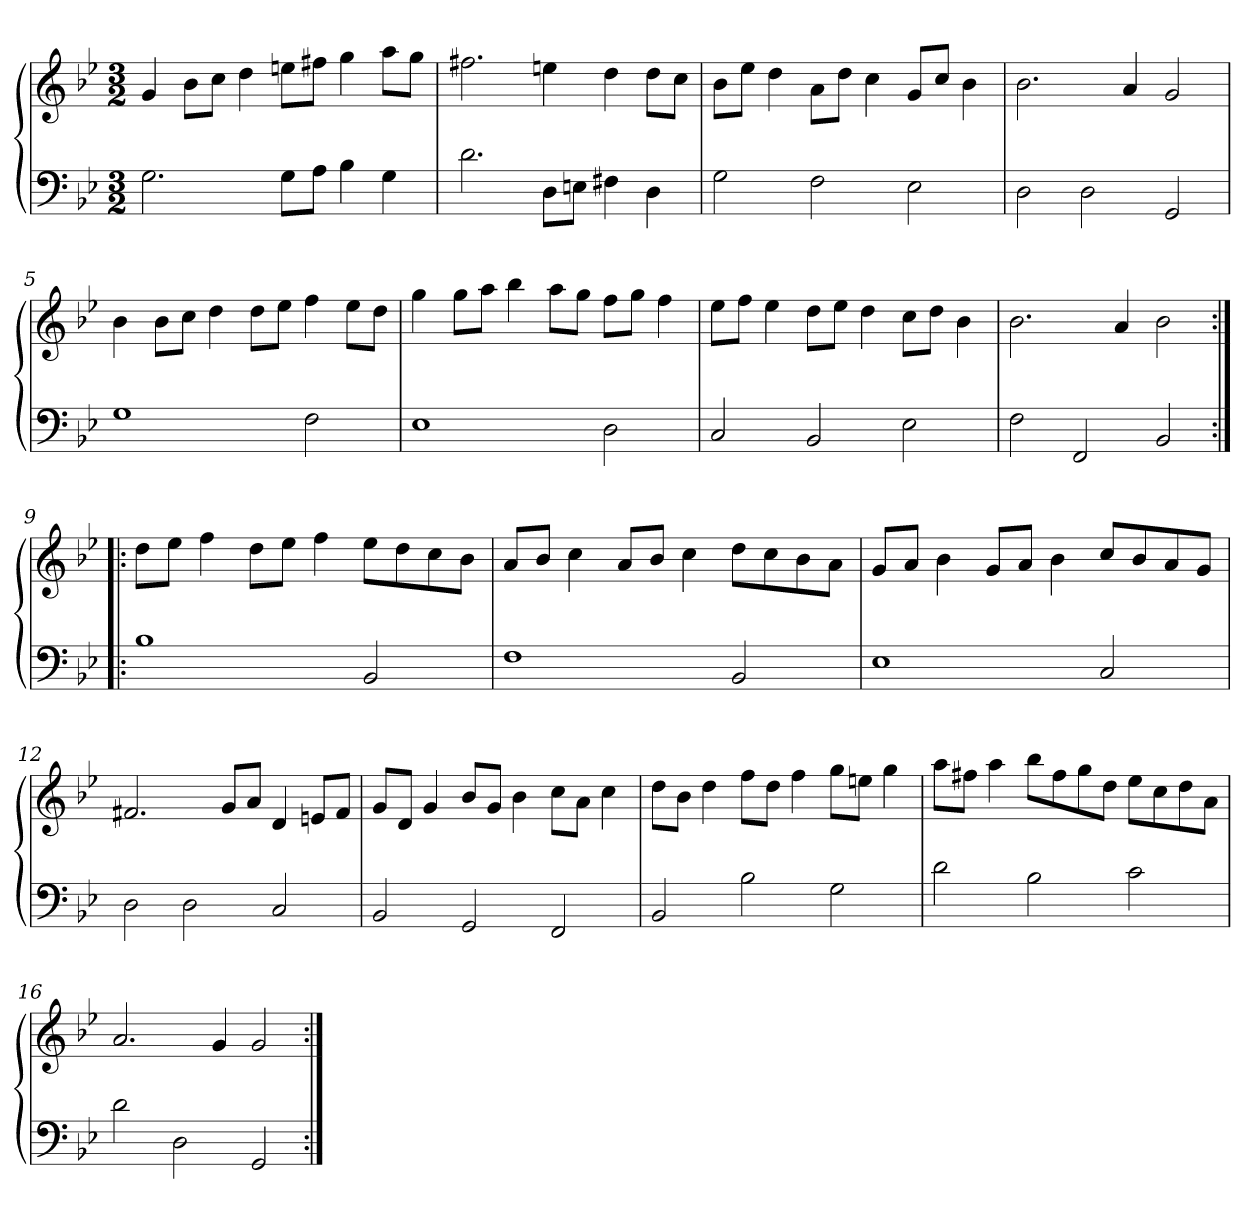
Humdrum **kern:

**kern	**kern
*part2	*part1
*staff2	*staff1
*clefF4	*clefG2
*k[b-e-]	*k[b-e-]
*g:	*g:
*M3/2	*M3/2
=1	=1
2.G\	4g/
.	8b-\L
.	8cc\J
.	4dd\
8G\L	8een\L
8A\J	8ff#X\J
4B-\	4gg\
4G\	8aa\L
.	8gg\J
=2	=2
2.d\	2.ff#X\
8D\L	4een\
8En\J	.
4F#X\	4dd\
4D\	8dd\L
.	8cc\J
=3	=3
2G\	8b-\L
.	8ee-\J
.	4dd\
2F\	8a\L
.	8dd\J
.	4cc\
2E-\	8g/L
.	8cc/J
.	4b-\
=4	=4
2D\	2.b-\
2D\	.
.	4a/
2GG/	2g/
!!LO:LB:g=z
=5	=5
1G	4b-\
.	8b-\L
.	8cc\J
.	4dd\
.	8dd\L
.	8ee-\J
2F\	4ff\
.	8ee-\L
.	8dd\J
=6	=6
1E-	4gg\
.	8gg\L
.	8aa\J
.	4bb-\
.	8aa\L
.	8gg\J
2D\	8ff\L
.	8gg\J
.	4ff\
=7	=7
2C/	8ee-\L
.	8ff\J
.	4ee-\
2BB-/	8dd\L
.	8ee-\J
.	4dd\
2E-\	8cc\L
.	8dd\J
.	4b-\
=8	=8
2F\	2.b-\
2FF/	.
.	4a/
2BB-/	2b-\
!!LO:LB:g=z
=9:|!|:	=9:|!|:
1B-	8dd\L
.	8ee-\J
.	4ff\
.	8dd\L
.	8ee-\J
.	4ff\
2BB-/	8ee-\L
.	8dd\
.	8cc\
.	8b-\J
=10	=10
1F	8a/L
.	8b-/J
.	4cc\
.	8a/L
.	8b-/J
.	4cc\
2BB-/	8dd\L
.	8cc\
.	8b-\
.	8a\J
=11	=11
1E-	8g/L
.	8a/J
.	4b-\
.	8g/L
.	8a/J
.	4b-\
2C/	8cc/L
.	8b-/
.	8a/
.	8g/J
=12	=12
2D\	2.f#X/
2D\	.
.	8g/L
.	8a/J
2C/	4d/
.	8en/L
.	8f#/J
!!LO:LB:g=z
=13	=13
2BB-/	8g/L
.	8d/J
.	4g/
2GG/	8b-/L
.	8g/J
.	4b-\
2FF/	8cc\L
.	8a\J
.	4cc\
=14	=14
2BB-/	8dd\L
.	8b-\J
.	4dd\
2B-\	8ff\L
.	8dd\J
.	4ff\
2G\	8gg\L
.	8een\J
.	4gg\
=15	=15
2d\	8aa\L
.	8ff#X\J
.	4aa\
2B-\	8bb-\L
.	8ff#\
.	8gg\
.	8dd\J
2c\	8ee-\L
.	8cc\
.	8dd\
.	8a\J
=16	=16
2d\	2.a/
2D\	.
.	4g/
2GG/	2g/
=:|!	=:|!
*-	*-
